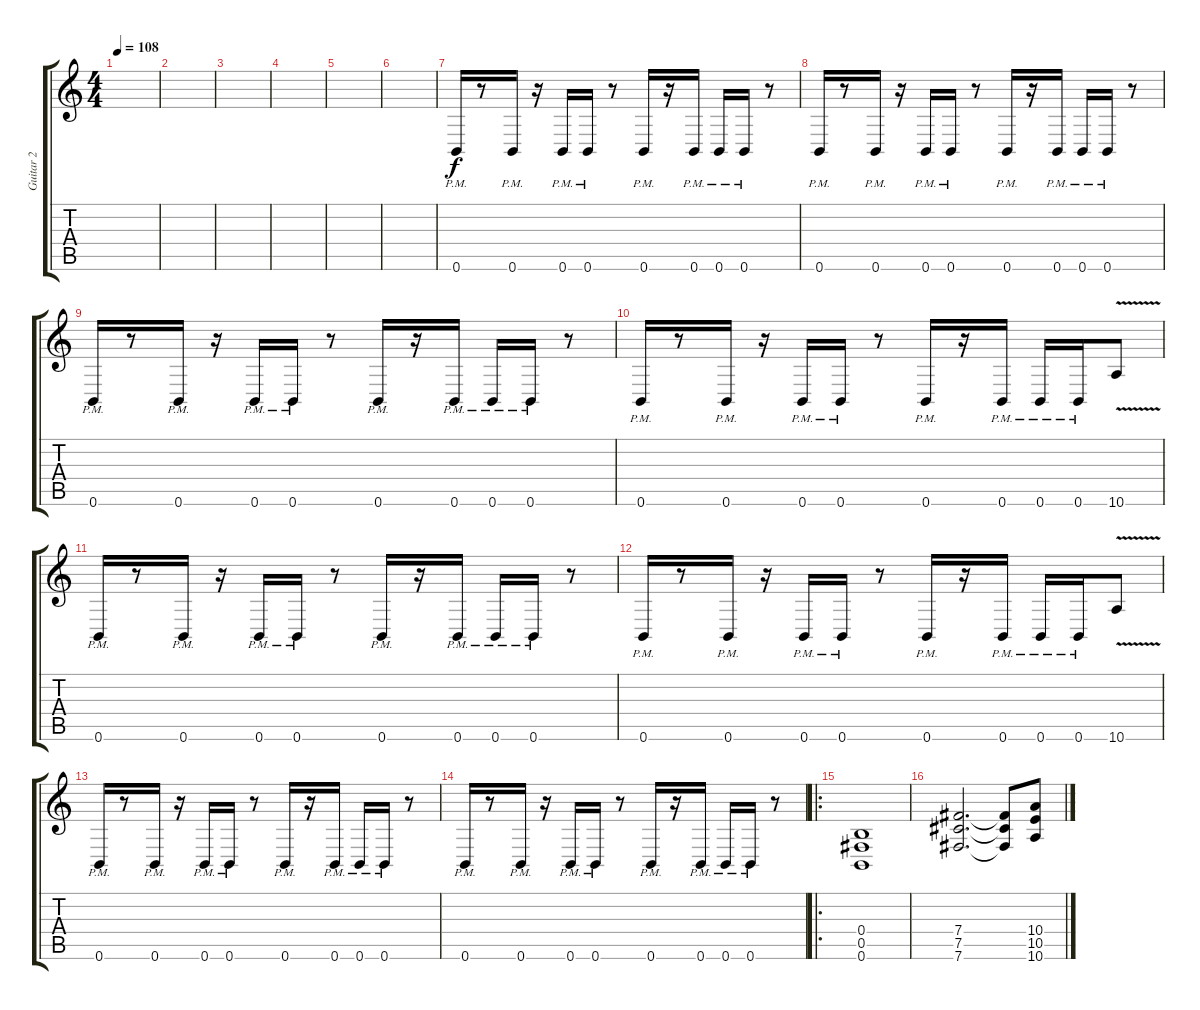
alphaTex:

\track ("Guitar 2" "Guitar 2") {instrument distortionguitar}
\staff {score tabs}
\tuning (Db4 Ab3 E3 B2 Gb2 B1) {hide}
\ts (4 4)
\tempo 108
\clef g2
\ks c
|
|
|
|
|
|
0.6{pm}.16 r.8 0.6{pm}.16 r.16 0.6{pm}.16 0.6{pm}.16 r.8 0.6{pm}.16 r.16 0.6{pm}.16 0.6{pm}.16 0.6{pm}.16 r.8 |
0.6{pm}.16 r.8 0.6{pm}.16 r.16 0.6{pm}.16 0.6{pm}.16 r.8 0.6{pm}.16 r.16 0.6{pm}.16 0.6{pm}.16 0.6{pm}.16 r.8 |
0.6{pm}.16{volume 16} r.8 0.6{pm}.16 r.16 0.6{pm}.16 0.6{pm}.16 r.8 0.6{pm}.16 r.16 0.6{pm}.16 0.6{pm}.16 0.6{pm}.16 r.8 |
0.6{pm}.16 r.8 0.6{pm}.16 r.16 0.6{pm}.16 0.6{pm}.16 r.8 0.6{pm}.16 r.16 0.6{pm}.16 0.6{pm}.16 0.6{pm}.16 10.6{v}.8 |
0.6{pm}.16 r.8 0.6{pm}.16 r.16 0.6{pm}.16 0.6{pm}.16 r.8 0.6{pm}.16 r.16 0.6{pm}.16 0.6{pm}.16 0.6{pm}.16 r.8 |
0.6{pm}.16 r.8 0.6{pm}.16 r.16 0.6{pm}.16 0.6{pm}.16 r.8 0.6{pm}.16 r.16 0.6{pm}.16 0.6{pm}.16 0.6{pm}.16 10.6{v}.8 |
0.6{pm}.16 r.8 0.6{pm}.16 r.16 0.6{pm}.16 0.6{pm}.16 r.8 0.6{pm}.16 r.16 0.6{pm}.16 0.6{pm}.16 0.6{pm}.16 r.8 |
0.6{pm}.16 r.8 0.6{pm}.16 r.16 0.6{pm}.16 0.6{pm}.16 r.8 0.6{pm}.16 r.16 0.6{pm}.16 0.6{pm}.16 0.6{pm}.16 r.8 |
\ro
(0.4 0.5 0.6).1 |
(7.4 7.5 7.6).2{d} (7.4{t} 7.5{t} 7.6{t}).8 (10.4 10.5 10.6).8
